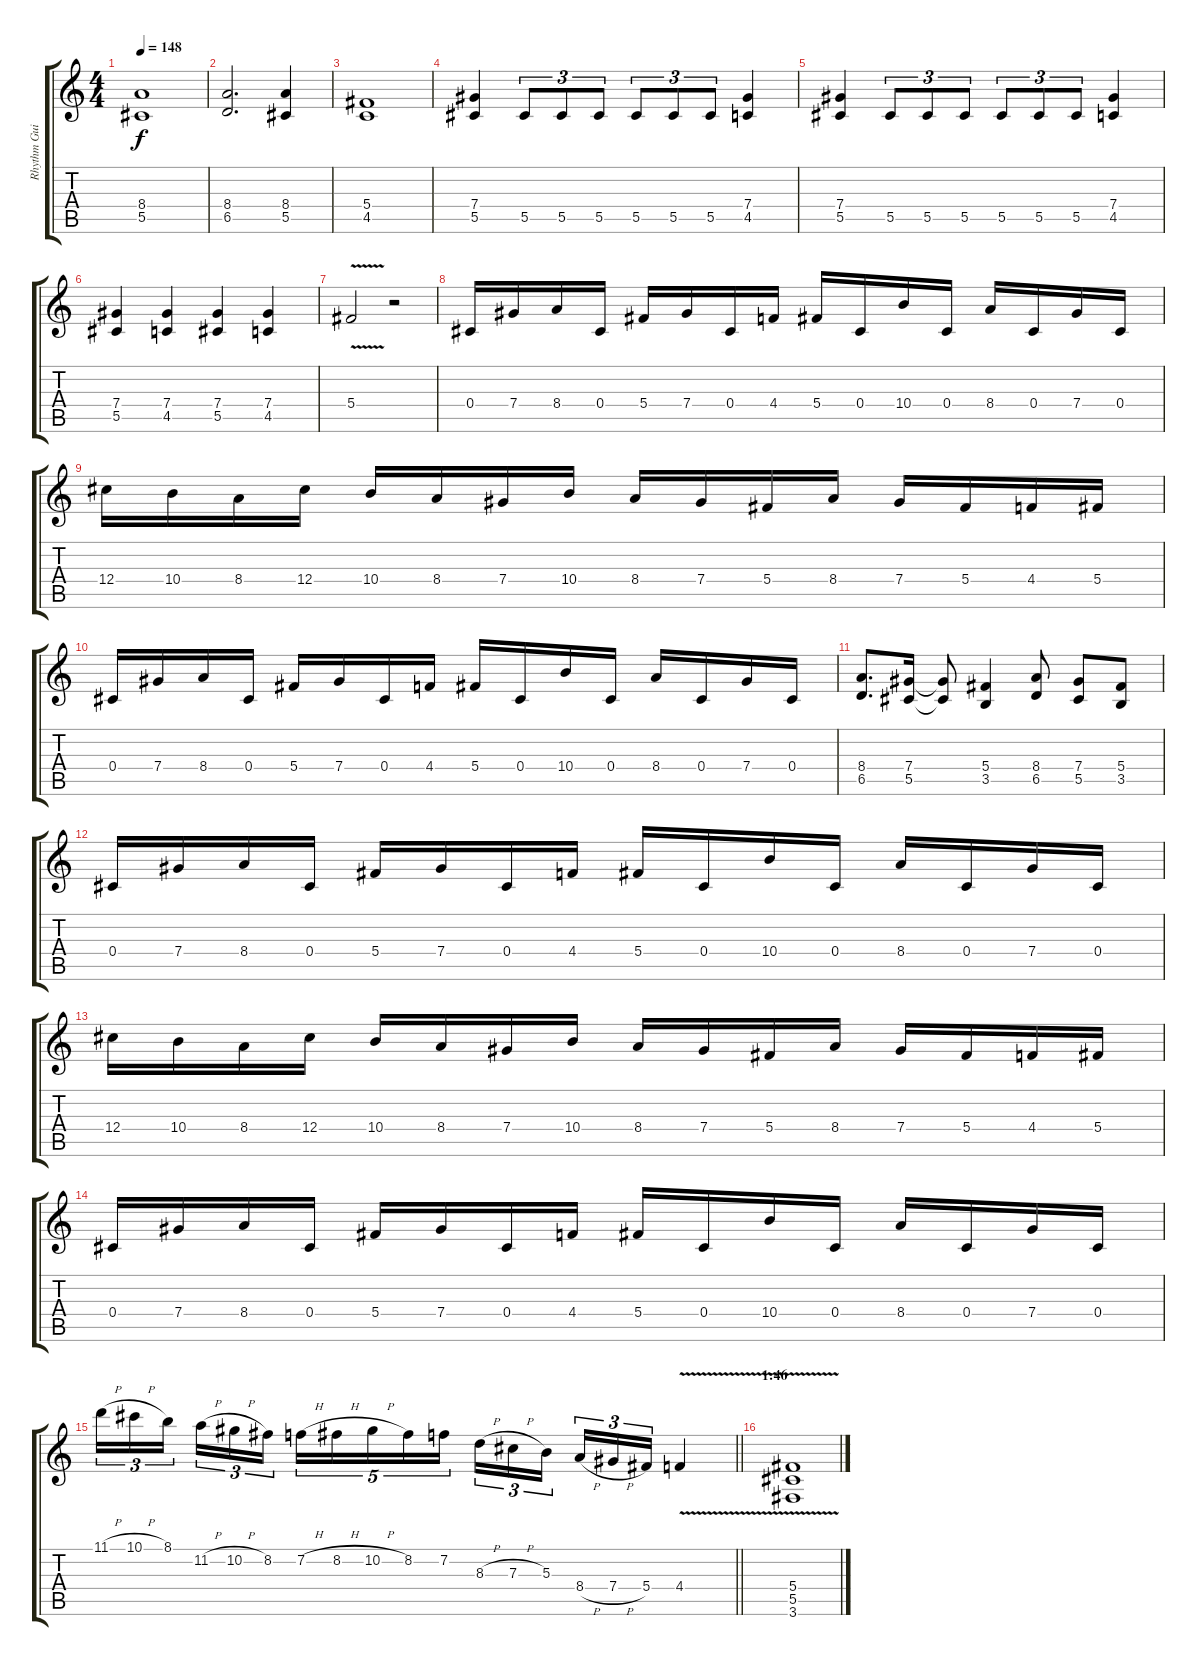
\track ("Rhythm Guitar" "Rhythm Gui") {instrument distortionguitar}
\staff {score tabs}
\tuning (Eb4 Bb3 Gb3 Db3 Ab2 Eb2) {hide}
\ts (4 4)
\tempo 148
\clef g2
\ks c
(8.4 5.5).1{dy f} |
(8.4 6.5).2{d} (8.4 5.5).4 |
(5.4 4.5).1 |
(7.4 5.5).4 5.5.8{tu (3 2)} 5.5.8{tu (3 2)} 5.5.8{tu (3 2)} 5.5.8{tu (3 2)} 5.5.8{tu (3 2)} 5.5.8{tu (3 2)} (7.4 4.5).4 |
(7.4 5.5).4 5.5.8{tu (3 2)} 5.5.8{tu (3 2)} 5.5.8{tu (3 2)} 5.5.8{tu (3 2)} 5.5.8{tu (3 2)} 5.5.8{tu (3 2)} (7.4 4.5).4 |
(7.4 5.5).4 (7.4 4.5).4 (7.4 5.5).4 (7.4 4.5).4 |
5.4{v}.2 r.2 |
0.4.16 7.4.16 8.4.16 0.4.16 5.4.16 7.4.16 0.4.16 4.4.16 5.4.16 0.4.16 10.4.16 0.4.16 8.4.16 0.4.16 7.4.16 0.4.16 |
12.4.16 10.4.16 8.4.16 12.4.16 10.4.16 8.4.16 7.4.16 10.4.16 8.4.16 7.4.16 5.4.16 8.4.16 7.4.16 5.4.16 4.4.16 5.4.16 |
0.4.16 7.4.16 8.4.16 0.4.16 5.4.16 7.4.16 0.4.16 4.4.16 5.4.16 0.4.16 10.4.16 0.4.16 8.4.16 0.4.16 7.4.16 0.4.16 |
(8.4 6.5).8{d} (7.4 5.5).16 (7.4{t} 5.5{t}).8 (5.4 3.5).4 (8.4 6.5).8 (7.4 5.5).8 (5.4 3.5).8 |
0.4.16 7.4.16 8.4.16 0.4.16 5.4.16 7.4.16 0.4.16 4.4.16 5.4.16 0.4.16 10.4.16 0.4.16 8.4.16 0.4.16 7.4.16 0.4.16 |
12.4.16 10.4.16 8.4.16 12.4.16 10.4.16 8.4.16 7.4.16 10.4.16 8.4.16 7.4.16 5.4.16 8.4.16 7.4.16 5.4.16 4.4.16 5.4.16 |
0.4.16 7.4.16 8.4.16 0.4.16 5.4.16 7.4.16 0.4.16 4.4.16 5.4.16 0.4.16 10.4.16 0.4.16 8.4.16 0.4.16 7.4.16 0.4.16 |
\barLineRight lightlight
11.1{h}.16{tu (3 2)} 10.1{h}.16{tu (3 2)} 8.1.16{tu (3 2) beam splitsecondary} 11.2{h}.16{tu (3 2)} 10.2{h}.16{tu (3 2)} 8.2.16{tu (3 2)} 7.2{h}.16{tu (5 4)} 8.2{h}.16{tu (5 4)} 10.2{h}.16{tu (5 4)} 8.2.16{tu (5 4)} 7.2.16{tu (5 4)} 8.3{h}.16{tu (3 2)} 7.3{h}.16{tu (3 2)} 5.3.16{tu (3 2) beam splitsecondary} 8.4{h}.16{tu (3 2)} 7.4{h}.16{tu (3 2)} 5.4.16{tu (3 2)} 4.4{v}.4 |
\section ("" "1:46")
(5.4{v} 5.5 3.6).1
